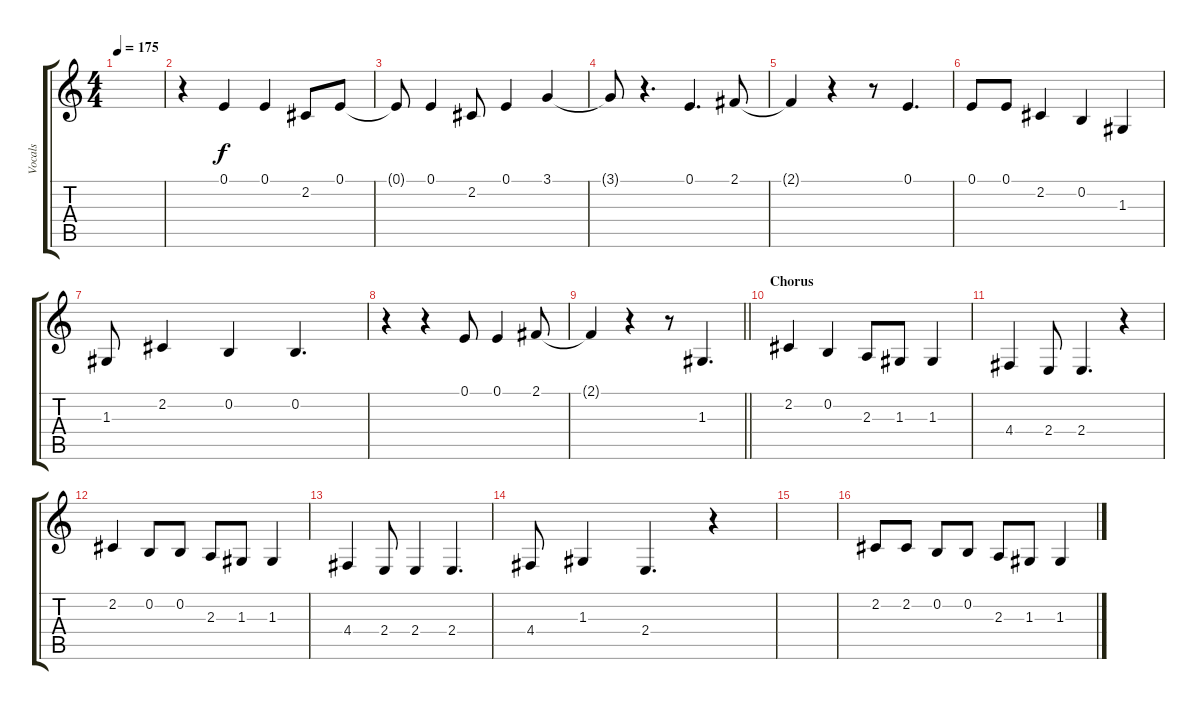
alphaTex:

\track ("Vocals" "Vocals") {instrument altosax}
\staff {score tabs}
\tuning (E4 B3 G3 D3 A2 E2) {hide}
\ts (4 4)
\tempo 175
\clef g2
\ks c
|
r.4 0.1.4 0.1.4 2.2.8 0.1.8 |
0.1{t}.8 0.1.4 2.2.8 0.1.4 3.1.4 |
3.1{t}.8 r.4{d} 0.1.4{d} 2.1.8 |
2.1{t}.4 r.4 r.8 0.1.4{d} |
0.1.8 0.1.8 2.2.4 0.2.4 1.3.4 |
1.3.8 2.2.4 0.2.4 0.2.4{d} |
r.4 r.4 0.1.8 0.1.4 2.1.8 |
\barLineRight lightlight
2.1{t}.4 r.4 r.8 1.3.4{d} |
\section ("" "Chorus")
2.2.4 0.2.4 2.3.8 1.3.8 1.3.4 |
4.4.4 2.4.8 2.4.4{d} r.4 |
2.2.4 0.2.8 0.2.8 2.3.8 1.3.8 1.3.4 |
4.4.4 2.4.8 2.4.4 2.4.4{d} |
4.4.8 1.3.4 2.4.4{d} r.4 |
|
2.2.8 2.2.8 0.2.8 0.2.8 2.3.8 1.3.8 1.3.4
